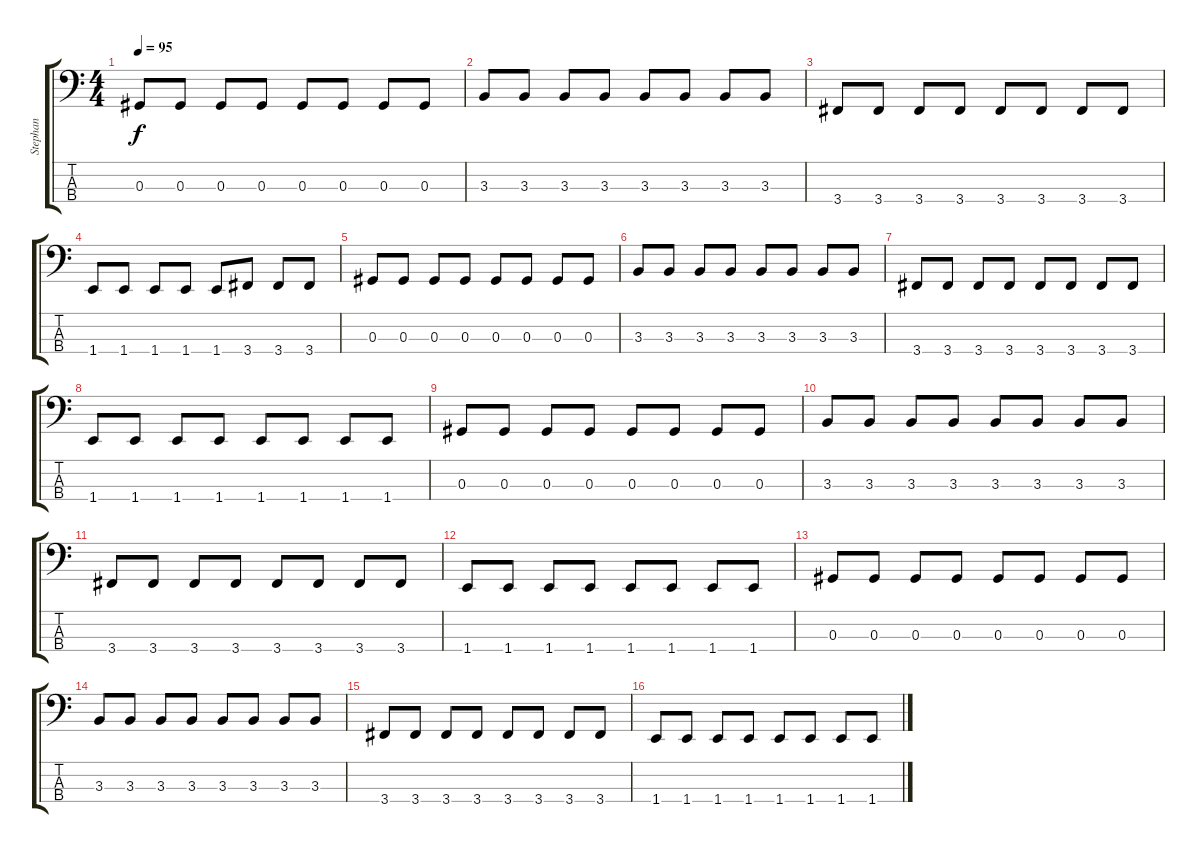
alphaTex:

\track ("Stephan" "Stephan") {instrument electricbassfinger}
\staff {score tabs}
\tuning (Gb2 Db2 Ab1 Eb1) {hide}
\ts (4 4)
\tempo 95
\clef f4
\ks c
0.3.8{dy f} 0.3.8 0.3.8 0.3.8 0.3.8 0.3.8 0.3.8 0.3.8 |
3.3.8 3.3.8 3.3.8 3.3.8 3.3.8 3.3.8 3.3.8 3.3.8 |
3.4.8 3.4.8 3.4.8 3.4.8 3.4.8 3.4.8 3.4.8 3.4.8 |
1.4.8 1.4.8 1.4.8 1.4.8 1.4.8 3.4.8 3.4.8 3.4.8 |
0.3.8 0.3.8 0.3.8 0.3.8 0.3.8 0.3.8 0.3.8 0.3.8 |
3.3.8 3.3.8 3.3.8 3.3.8 3.3.8 3.3.8 3.3.8 3.3.8 |
3.4.8 3.4.8 3.4.8 3.4.8 3.4.8 3.4.8 3.4.8 3.4.8 |
1.4.8 1.4.8 1.4.8 1.4.8 1.4.8 1.4.8 1.4.8 1.4.8 |
0.3.8 0.3.8 0.3.8 0.3.8 0.3.8 0.3.8 0.3.8 0.3.8 |
3.3.8 3.3.8 3.3.8 3.3.8 3.3.8 3.3.8 3.3.8 3.3.8 |
3.4.8 3.4.8 3.4.8 3.4.8 3.4.8 3.4.8 3.4.8 3.4.8 |
1.4.8 1.4.8 1.4.8 1.4.8 1.4.8 1.4.8 1.4.8 1.4.8 |
0.3.8 0.3.8 0.3.8 0.3.8 0.3.8 0.3.8 0.3.8 0.3.8 |
3.3.8 3.3.8 3.3.8 3.3.8 3.3.8 3.3.8 3.3.8 3.3.8 |
3.4.8 3.4.8 3.4.8 3.4.8 3.4.8 3.4.8 3.4.8 3.4.8 |
1.4.8 1.4.8 1.4.8 1.4.8 1.4.8 1.4.8 1.4.8 1.4.8
